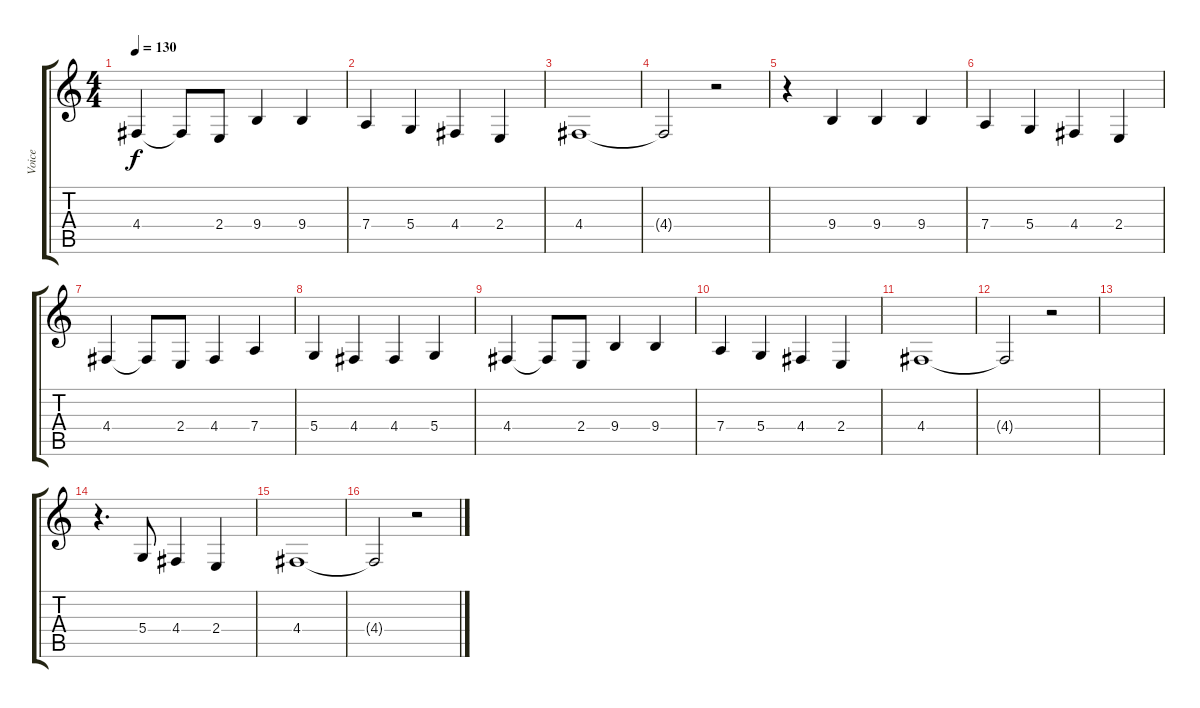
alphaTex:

\track ("Voice" "Voice") {instrument cello}
\staff {score tabs}
\tuning (E4 B3 G3 D3 A2 E2) {hide}
\ts (4 4)
\tempo 130
\clef g2
\ks c
4.4.4{dy f} 4.4{t}.8 2.4.8 9.4.4 9.4.4 |
7.4.4 5.4.4 4.4.4 2.4.4 |
4.4.1 |
4.4{t}.2 r.2 |
r.4 9.4.4 9.4.4 9.4.4 |
7.4.4 5.4.4 4.4.4 2.4.4 |
4.4.4 4.4{t}.8 2.4.8 4.4.4 7.4.4 |
5.4.4 4.4.4 4.4.4 5.4.4 |
4.4.4 4.4{t}.8 2.4.8 9.4.4 9.4.4 |
7.4.4 5.4.4 4.4.4 2.4.4 |
4.4.1 |
4.4{t}.2 r.2 |
|
r.4{d} 5.4.8 4.4.4 2.4.4 |
4.4.1 |
4.4{t}.2 r.2
